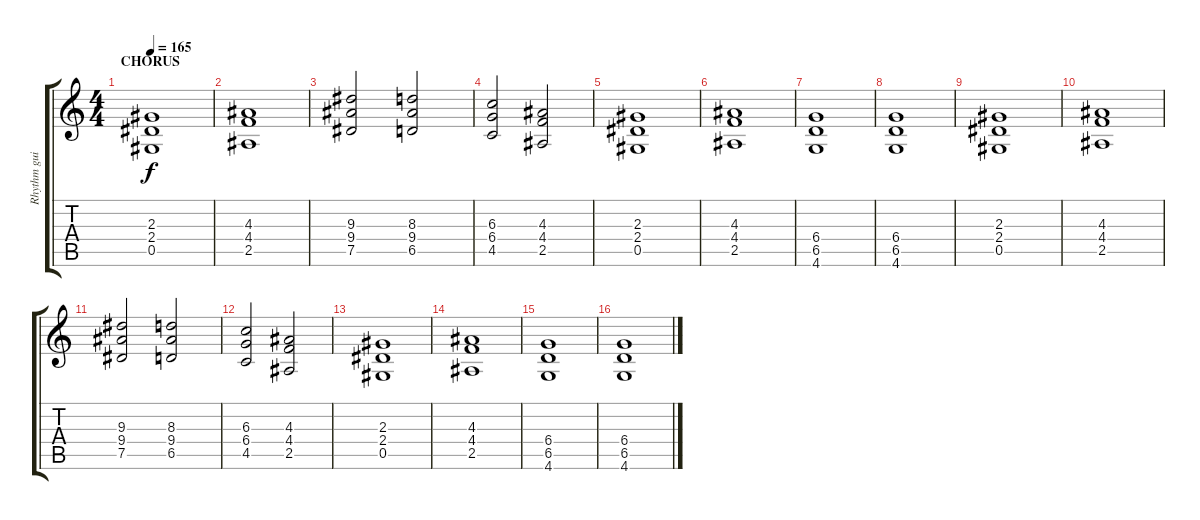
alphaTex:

\track ("Rhythm guitar" "Rhythm gui") {instrument distortionguitar}
\staff {score tabs}
\tuning (Eb4 Bb3 Gb3 Db3 Ab2 Eb2) {hide}
\ts (4 4)
\section ("" "CHORUS ")
\tempo 165
\clef g2
\ks c
(2.3 2.4 0.5).1{dy f} |
(4.3 4.4 2.5).1 |
(9.3 9.4 7.5).2 (8.3 9.4 6.5).2 |
(6.3 6.4 4.5).2 (4.3 4.4 2.5).2 |
(2.3 2.4 0.5).1 |
(4.3 4.4 2.5).1 |
(6.4 6.5 4.6).1 |
(6.4 6.5 4.6).1 |
(2.3 2.4 0.5).1 |
(4.3 4.4 2.5).1 |
(9.3 9.4 7.5).2 (8.3 9.4 6.5).2 |
(6.3 6.4 4.5).2 (4.3 4.4 2.5).2 |
(2.3 2.4 0.5).1 |
(4.3 4.4 2.5).1 |
(6.4 6.5 4.6).1 |
(6.4 6.5 4.6).1
